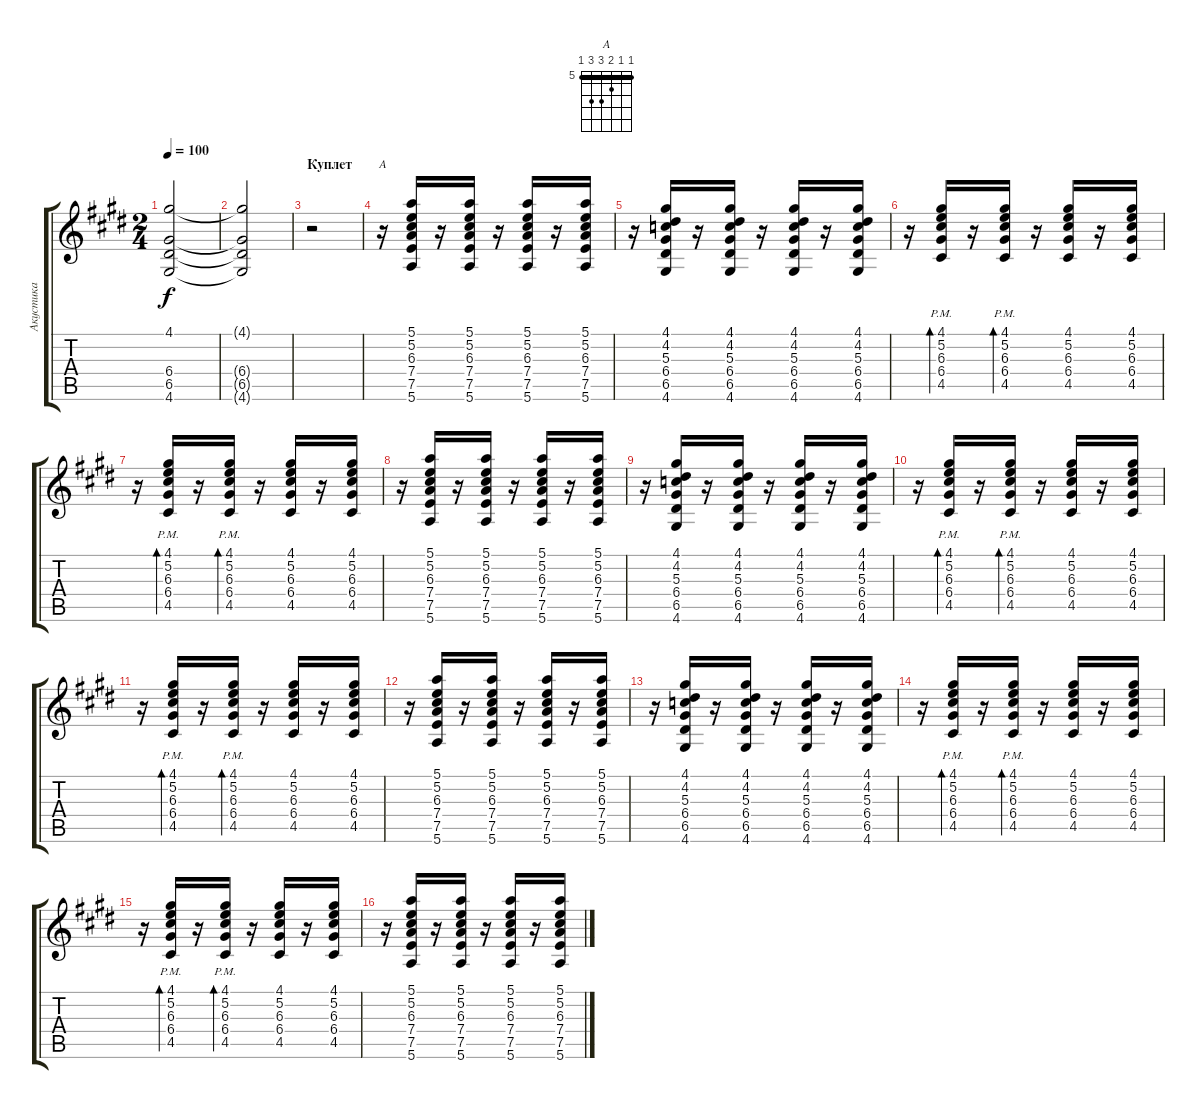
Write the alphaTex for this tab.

\track ("Акустика" "Акустика") {instrument distortionguitar}
\staff {score tabs}
\tuning (E4 B3 G3 D3 A2 E2) {hide}
\chord ("A" 5 5 6 7 7 5) {firstfret 5 barre 5}
\ts (2 4)
\tempo 100
\clef g2
\ks c#minor
(4.1 6.4 6.5 4.6).2{dy f instrument distortionguitar} |
(4.1{t} 6.4{t} 6.5{t} 4.6{t}).2 |
\section ("" "Куплет")
r.2 |
r.16{ch "A" instrument acousticguitarsteel} (5.1 5.2 6.3 7.4 7.5 5.6).16 r.16 (5.1 5.2 6.3 7.4 7.5 5.6).16 r.16 (5.1 5.2 6.3 7.4 7.5 5.6).16 r.16 (5.1 5.2 6.3 7.4 7.5 5.6).16 |
r.16 (4.1 4.2 5.3 6.4 6.5 4.6).16 r.16 (4.1 4.2 5.3 6.4 6.5 4.6).16 r.16 (4.1 4.2 5.3 6.4 6.5 4.6).16 r.16 (4.1 4.2 5.3 6.4 6.5 4.6).16 |
r.16 (4.1{pm} 5.2{pm} 6.3{pm} 6.4{pm} 4.5{pm}).16{bd 30} r.16 (4.1{pm} 5.2{pm} 6.3{pm} 6.4{pm} 4.5{pm}).16{bd 30} r.16 (4.1 5.2 6.3 6.4 4.5).16 r.16 (4.1 5.2 6.3 6.4 4.5).16 |
r.16 (4.1{pm} 5.2{pm} 6.3{pm} 6.4{pm} 4.5{pm}).16{bd 30} r.16 (4.1{pm} 5.2{pm} 6.3{pm} 6.4{pm} 4.5{pm}).16{bd 30} r.16 (4.1 5.2 6.3 6.4 4.5).16 r.16 (4.1 5.2 6.3 6.4 4.5).16 |
r.16{instrument acousticguitarsteel} (5.1 5.2 6.3 7.4 7.5 5.6).16 r.16 (5.1 5.2 6.3 7.4 7.5 5.6).16 r.16 (5.1 5.2 6.3 7.4 7.5 5.6).16 r.16 (5.1 5.2 6.3 7.4 7.5 5.6).16 |
r.16 (4.1 4.2 5.3 6.4 6.5 4.6).16 r.16 (4.1 4.2 5.3 6.4 6.5 4.6).16 r.16 (4.1 4.2 5.3 6.4 6.5 4.6).16 r.16 (4.1 4.2 5.3 6.4 6.5 4.6).16 |
r.16 (4.1{pm} 5.2{pm} 6.3{pm} 6.4{pm} 4.5{pm}).16{bd 30} r.16 (4.1{pm} 5.2{pm} 6.3{pm} 6.4{pm} 4.5{pm}).16{bd 30} r.16 (4.1 5.2 6.3 6.4 4.5).16 r.16 (4.1 5.2 6.3 6.4 4.5).16 |
r.16 (4.1{pm} 5.2{pm} 6.3{pm} 6.4{pm} 4.5{pm}).16{bd 30} r.16 (4.1{pm} 5.2{pm} 6.3{pm} 6.4{pm} 4.5{pm}).16{bd 30} r.16 (4.1 5.2 6.3 6.4 4.5).16 r.16 (4.1 5.2 6.3 6.4 4.5).16 |
r.16{instrument acousticguitarsteel} (5.1 5.2 6.3 7.4 7.5 5.6).16 r.16 (5.1 5.2 6.3 7.4 7.5 5.6).16 r.16 (5.1 5.2 6.3 7.4 7.5 5.6).16 r.16 (5.1 5.2 6.3 7.4 7.5 5.6).16 |
r.16 (4.1 4.2 5.3 6.4 6.5 4.6).16 r.16 (4.1 4.2 5.3 6.4 6.5 4.6).16 r.16 (4.1 4.2 5.3 6.4 6.5 4.6).16 r.16 (4.1 4.2 5.3 6.4 6.5 4.6).16 |
r.16 (4.1{pm} 5.2{pm} 6.3{pm} 6.4{pm} 4.5{pm}).16{bd 30} r.16 (4.1{pm} 5.2{pm} 6.3{pm} 6.4{pm} 4.5{pm}).16{bd 30} r.16 (4.1 5.2 6.3 6.4 4.5).16 r.16 (4.1 5.2 6.3 6.4 4.5).16 |
r.16 (4.1{pm} 5.2{pm} 6.3{pm} 6.4{pm} 4.5{pm}).16{bd 30} r.16 (4.1{pm} 5.2{pm} 6.3{pm} 6.4{pm} 4.5{pm}).16{bd 30} r.16 (4.1 5.2 6.3 6.4 4.5).16 r.16 (4.1 5.2 6.3 6.4 4.5).16 |
r.16{instrument acousticguitarsteel} (5.1 5.2 6.3 7.4 7.5 5.6).16 r.16 (5.1 5.2 6.3 7.4 7.5 5.6).16 r.16 (5.1 5.2 6.3 7.4 7.5 5.6).16 r.16 (5.1 5.2 6.3 7.4 7.5 5.6).16
